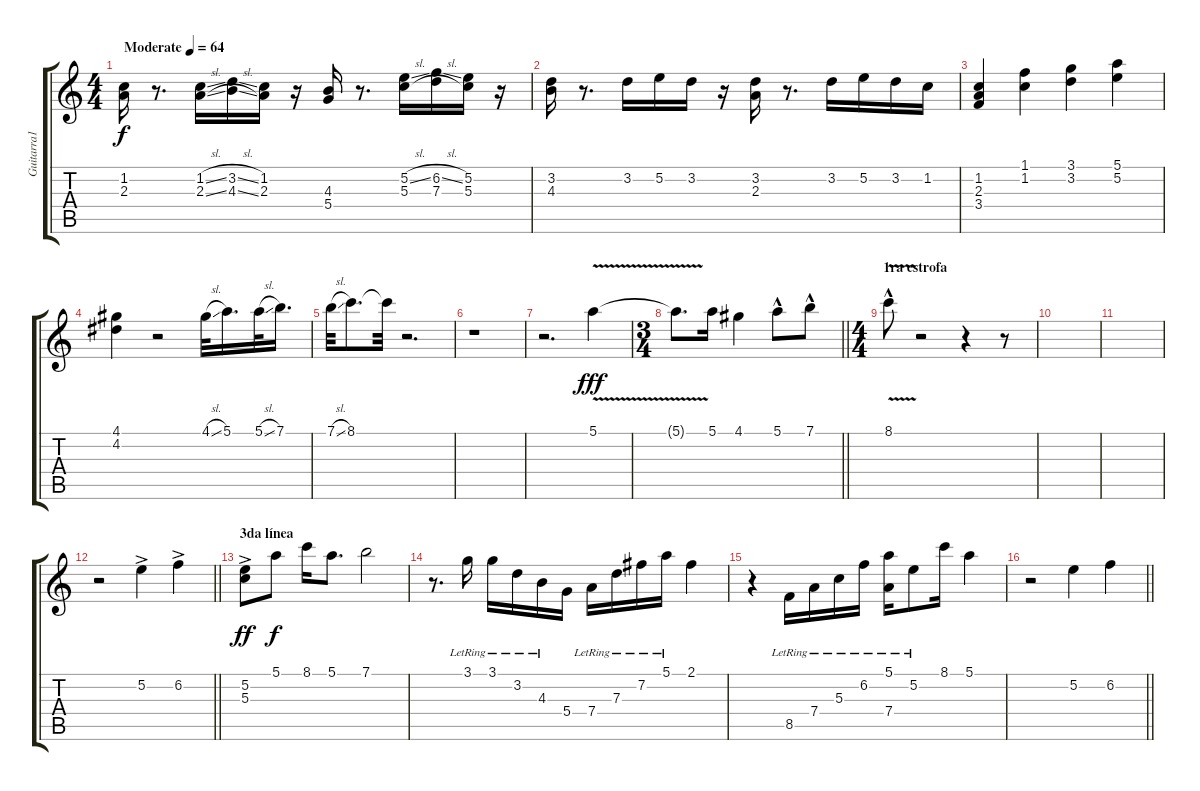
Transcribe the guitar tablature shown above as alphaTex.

\track ("Guitarra1" "Guitarra1") {instrument acousticguitarnylon}
\staff {score tabs}
\tuning (E4 B3 G3 D3 A2 E2) {hide}
\ts (4 4)
\tempo (64 "Moderate")
\clef g2
\ks c
(1.2 2.3).16{dy f instrument acousticguitarnylon} r.8{d} (1.2{sl} 2.3{sl}).16 (3.2{sl} 4.3{sl}).16 (1.2 2.3).16 r.16 (4.3 5.4).16 r.8{d} (5.2{sl} 5.3{h}).16 (6.2{sl} 7.3{h}).16 (5.2 5.3).16 r.16 |
(3.2 4.3).16 r.8{d} 3.2.16 5.2.16 3.2.16 r.16 (3.2 2.3).16 r.8{d} 3.2.16 5.2.16 3.2.16 1.2.16 |
(1.2 2.3 3.4).4 (1.1 1.2).4 (3.1 3.2).4 (5.1 5.2).4 |
(4.1 4.2).4 r.2 4.1{sl}.32 5.1.16{d} 5.1{sl}.32 7.1.16{d} |
7.1{sl}.32 8.1.8{d} 8.1{t}.32 r.2{d} |
r.1 |
r.2{d volume 16} 5.1{v}.4{dy fff} |
\ts (3 4)
\barLineRight lightlight
5.1{t}.8{d} 5.1.16 4.1.4 5.1{hac}.8{volume 15} 7.1{hac}.8 |
\ts (4 4)
\section ("" "1ra estrofa")
8.1{v hac}.8 r.2 r.4 r.8 |
|
|
\barLineRight lightlight
r.2 5.2{ac}.4 6.2{ac}.4 |
\section ("" "3da línea")
(5.2{ac} 5.3).8{dy ff} 5.1.8{dy f} 8.1.16 5.1.8{d} 7.1.2 |
r.8{d} 3.1{lr}.16 3.1{lr}.16 3.2{lr}.16 4.3{lr}.16 5.4.16 7.4{lr}.16 7.3{lr}.16 7.2{lr}.16 5.1{lr}.16 2.1.4 |
r.4 8.5{lr}.16 7.4{lr}.16 5.3{lr}.16 6.2{lr}.16 (5.1{lr} 7.4{lr}).16 5.2{lr}.8 8.1.16 5.1.4 |
\barLineRight lightlight
r.2 5.2.4 6.2.4
